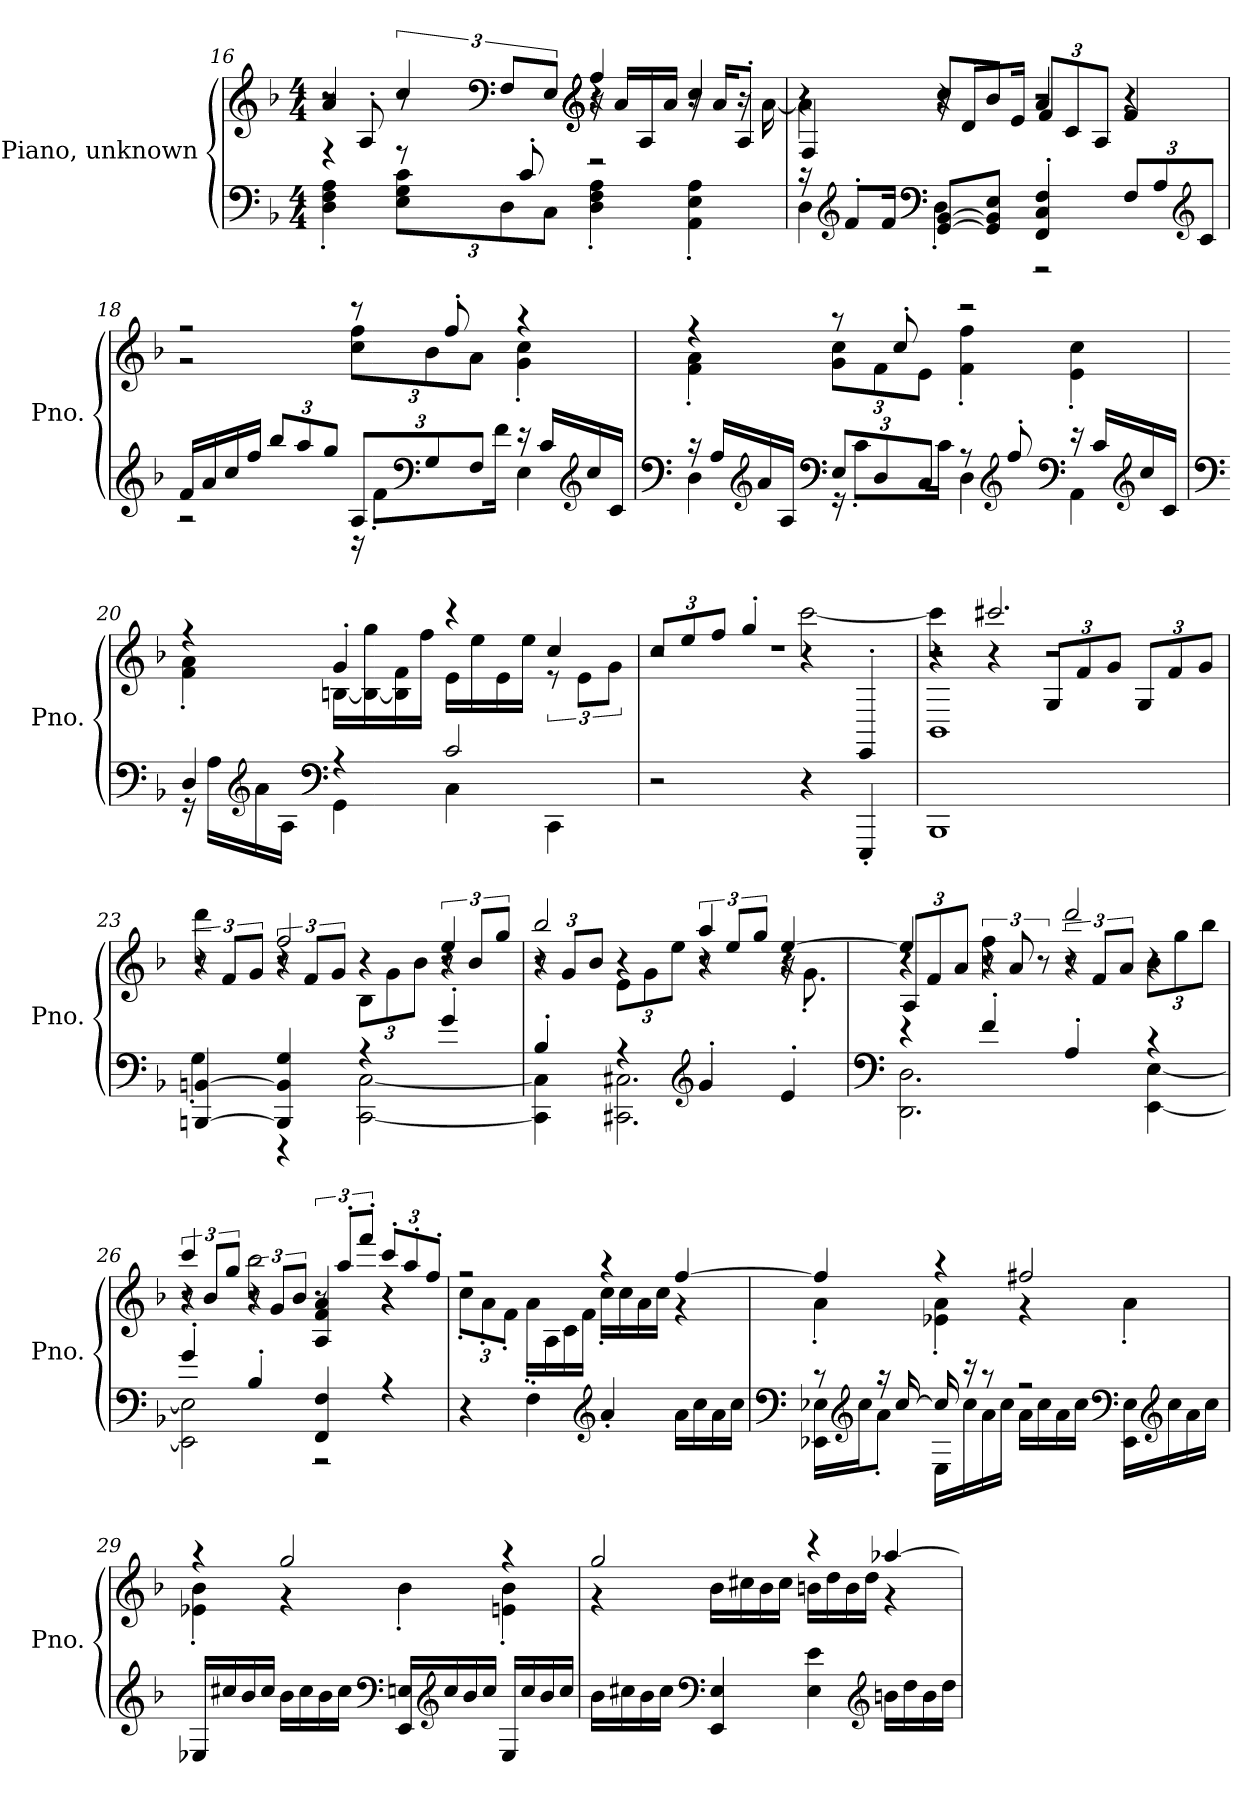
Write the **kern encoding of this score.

**kern	**kern
*part1	*part1
*staff2	*staff1
*I"Piano, unknown	*
*I'Pno.	*
*clefF4	*clefG2
*k[b-]	*k[b-]
*M4/4	*M4/4
=16	=16
*^	*^
*	*	*	*^
4r	4D\' 4F\' 4A\'	4a/	2r	8r
.	.	.	.	8A'/
*	*Xbrackettup	*	*	*
8r	12E\ 12G\ 12c\L	4cc/	.	12r
*	*	*clefF4	*	*
.	12D\	.	.	12F/L
8c'/	.	.	.	.
.	12C\J	.	.	12E/J
*	*	*clefG2	*	*
2r	4D\' 4F\' 4A\'	4ff/	4r	16r
.	.	.	.	16a/LL
.	.	.	.	16A/
.	.	.	.	16a/JJ
.	4AA\' 4E\' 4A\'	4cc/	8r	16r
.	.	.	.	16a/KL
.	.	.	16r	8A'/J
.	.	.	[16a\	.
!!LO:LB:g=z	!!	!!
=17	=17	=17	=17	=17
16r	4D\	4r	4a\]	4F/
*clefG2	*	*	*	*
8f'/L	.	.	.	.
16f/Jk	.	.	.	.
*clefF4	*	*	*	*
[8GG/ [8BB-/L	4D'\	8cc/L	4r	16r
.	.	.	.	8d'/L
8GG/] 8BB-/] 8E/J	.	8b-/J	.	.
.	.	.	.	16e/Jk
*	*	*	*	*Xbrackettup
4FF/' 4C/' 4F/'	2r	4a/	2r	12f/L
.	.	.	.	12c/
.	.	.	.	12A/J
12F/L	.	4r	.	4f/
12A/	.	.	.	.
*clefG2	*	*	*	*
12c/J	.	.	.	.
*	*	*	*v	*v
=18	=18	=18	=18
16f/LL	2r	2r	2r
16a/	.	.	.
16cc/	.	.	.
16ff/JJ	.	.	.
12bb-/L	.	.	.
12aa/	.	.	.
12gg/J	.	.	.
12A/L	16r	8r	12cc\ 12ff\L
.	8f'\L	.	.
*clefF4	*	*	*
12G/	.	.	12b-\
.	.	8ff'/	.
12F/J	.	.	12a\J
.	16f\Jk	.	.
16r	4E\	4r	4g\' 4cc\'
16c/LL	.	.	.
*clefG2	*	*	*
16cc/	.	.	.
16c/JJ	.	.	.
!!LO:LB:g=z	!!
=19	=19	=19	=19
*clefF4	*	*	*
16r	4D\	4r	4f\' 4a\'
16A/LL	.	.	.
*clefG2	*	*	*
16a/	.	.	.
16A/JJ	.	.	.
*clefF4	*	*	*
12E/L	16r	8r	12g\ 12cc\L
.	8c'\L	.	.
12D/	.	.	12f\
.	.	8cc'/	.
12C/J	.	.	12e\J
.	16c\Jk	.	.
8r	4D\	2r	4f\' 4ff\'
*clefG2	*	*	*
8ff'/	.	.	.
*clefF4	*	*	*
16r	4AA\	.	4e\' 4cc\'
16c/LL	.	.	.
*clefG2	*	*	*
16cc/	.	.	.
16c/JJ	.	.	.
!!LO:PB:g=z	!!
=20	=20	=20	=20
*clefF4	*	*	*
4D/	16r	4r	4f\' 4a\'
.	16A\LL	.	.
*clefG2	*	*	*
.	16a\	.	.
.	16A\JJ	.	.
*clefF4	*	*	*
4r	4GG\	4g'/	[16Bn\LL
.	.	.	16B\_ 16gg\
.	.	.	16B\] 16f\
.	.	.	16ff\JJ
2c/	4C\	4r	16e\LL
.	.	.	16ee\
.	.	.	16e\
.	.	.	16ee\JJ
*	*	*	*brackettup
.	4CC\	4cc/	12r
.	.	.	12e\L
.	.	.	12g\J
*v	*v	*	*
=21	=21	=21
*	*	*^
*	*	*	*Xbrackettup
2r	1r	2r	12cc/L
.	.	.	12ee/
.	.	.	12ff/J
.	.	.	4gg'/
4r	.	[2ccc\	4r
4EEE'/	.	.	4EE'/
=22	=22	=22	=22
*	*	*	*^
1BBB-	4r	4ccc\]	2r	1BB-
.	2.ccc#X/	4r	.	.
.	.	2r	12G/L	.
.	.	.	12f/	.
.	.	.	12g/J	.
.	.	.	12G/L	.
.	.	.	12f/	.
.	.	.	12g/J	.
*	*	*	*v	*v
!!LO:LB:g=z
=23	=23	=23	=23
*^	*	*	*
*	*	*	*	*brackettup
[4BBBn/ [4BBn/	4G'\	4r	4ddd\	12r
.	.	.	.	12f/L
.	.	.	.	12g/J
4BBB/] 4BB/] 4G/	4r	2ff/	4r	12r
.	.	.	.	12f/L
.	.	.	.	12g/J
*	*	*	*Xbrackettup	*
4r	[2CC\ [2C\	.	12B-\L	4r
.	.	.	12g\	.
.	.	.	12b-\J	.
*	*	*	*	*brackettup
4g'/	.	4ee/	4r	12r
.	.	.	.	12b-/L
.	.	.	.	12gg/J
=24	=24	=24	=24	=24
4B-'/	4CC\] 4C\]	2bb-/	4r	12r
.	.	.	.	12g/L
.	.	.	.	12b-/J
*	*	*	*Xbrackettup	*
4r	2.CC#X\ 2.C#X\	.	12e\L	4r
.	.	.	12g\	.
.	.	.	12ee\J	.
*clefG2	*	*	*	*
*	*	*	*	*brackettup
4g'/	.	4aa/	4r	12r
.	.	.	.	12ee/L
.	.	.	.	12gg/J
4e'/	.	[4ee/	16r	4r
.	.	.	8.g'\	.
=25	=25	=25	=25	=25
*clefF4	*	*	*	*
*	*	*	*	*Xbrackettup
4r	2.DD\ 2.D\	4ee/]	4r	12A/L
.	.	.	.	12f/
.	.	.	.	12a/J
*	*	*	*	*brackettup
4f'/	.	4r	4ff\	12r
.	.	.	.	12a/
.	.	.	.	12r
4A'/	.	2ddd/	4r	12r
.	.	.	.	12f/L
.	.	.	.	12a/J
*	*	*	*Xbrackettup	*
4r	[4EE\ [4E\	.	12b-\L	4r
.	.	.	12gg\	.
.	.	.	12bb-\J	.
!!LO:LB:g=z	!!	!!
=26	=26	=26	=26	=26
*	*	*	*	*brackettup
4g'/	2EE\] 2E\]	4ccc/	4r	12r
.	.	.	.	12b-/L
.	.	.	.	12gg/J
4B-'/	.	4r	2bb-\	12r
.	.	.	.	12g/L
.	.	.	.	12b-/J
4FF/ 4F/	2r	12r	.	4A/ 4f/ 4a/
.	.	12aa'/L	.	.
.	.	12fff'/J	.	.
*	*	*	*	*Xbrackettup
4r	.	4r	4r	12ccc'/L
.	.	.	.	12aa'/
.	.	.	.	12ff'/J
*v	*v	*	*	*
*	*	*v	*v
=27	=27	=27
4r	2r	12cc'\L
.	.	12a'\
.	.	12f'\J
4F'\	.	16a'\LL
.	.	16A\
.	.	16c\
.	.	16f\JJ
*clefG2	*	*
4a'/	4r	16cc'\LL
.	.	16cc\
.	.	16a\
.	.	16cc\JJ
16a\LL	[4ff/	4r
16cc\	.	.
16a\	.	.
16cc\JJ	.	.
!!LO:LB:g=z	!!
=28	=28	=28
*clefF4	*	*
*^	*	*
8r	16EE-X\ 16E-X\LL	4ff/]	4a'\
*clefG2	*	*	*
.	16cc\J	.	.
16r	8a'\J	.	.
[16cc/	.	.	.
16cc/]	16E-\LL	4r	4e-X\' 4a\'
16r	16cc\	.	.
8r	16a\	.	.
.	16cc\JJ	.	.
2r	16a\LL	2ff#X/	4r
.	16cc\	.	.
.	16a\	.	.
.	16cc\JJ	.	.
*clefF4	*	*	*
.	16EE-\ 16E-\LL	.	4a'\
*clefG2	*	*	*
.	16cc\	.	.
.	16a\	.	.
.	16cc\JJ	.	.
*v	*v	*	*
=29	=29	=29
16E-X/LL	4r	4e-X\' 4b-\'
16cc#X/	.	.
16b-/	.	.
16cc#/JJ	.	.
16b-\LL	2gg/	4r
16cc#\	.	.
16b-\	.	.
16cc#\JJ	.	.
*clefF4	*	*
16EE/ 16En/LL	.	4b-'\
*clefG2	*	*
16cc#/	.	.
16b-/	.	.
16cc#/JJ	.	.
16E/LL	4r	4en\' 4b-\'
16cc#/	.	.
16b-/	.	.
16cc#/JJ	.	.
!!LO:LB:g=z	!!
=30	=30	=30
16b-\LL	2gg/	4r
16cc#X\	.	.
16b-\	.	.
16cc#\JJ	.	.
*clefF4	*	*
4EE/ 4E/	.	16b-\LL
.	.	16cc#X\
.	.	16b-\
.	.	16cc#\JJ
4E\ 4e\	4r	16bn\LL
.	.	16dd\
.	.	16b\
.	.	16dd\JJ
*clefG2	*	*
16bn\LL	[4aa-X/	4r
16dd\	.	.
16b\	.	.
16dd\JJ	.	.
*	*v	*v
=	=
*-	*-
